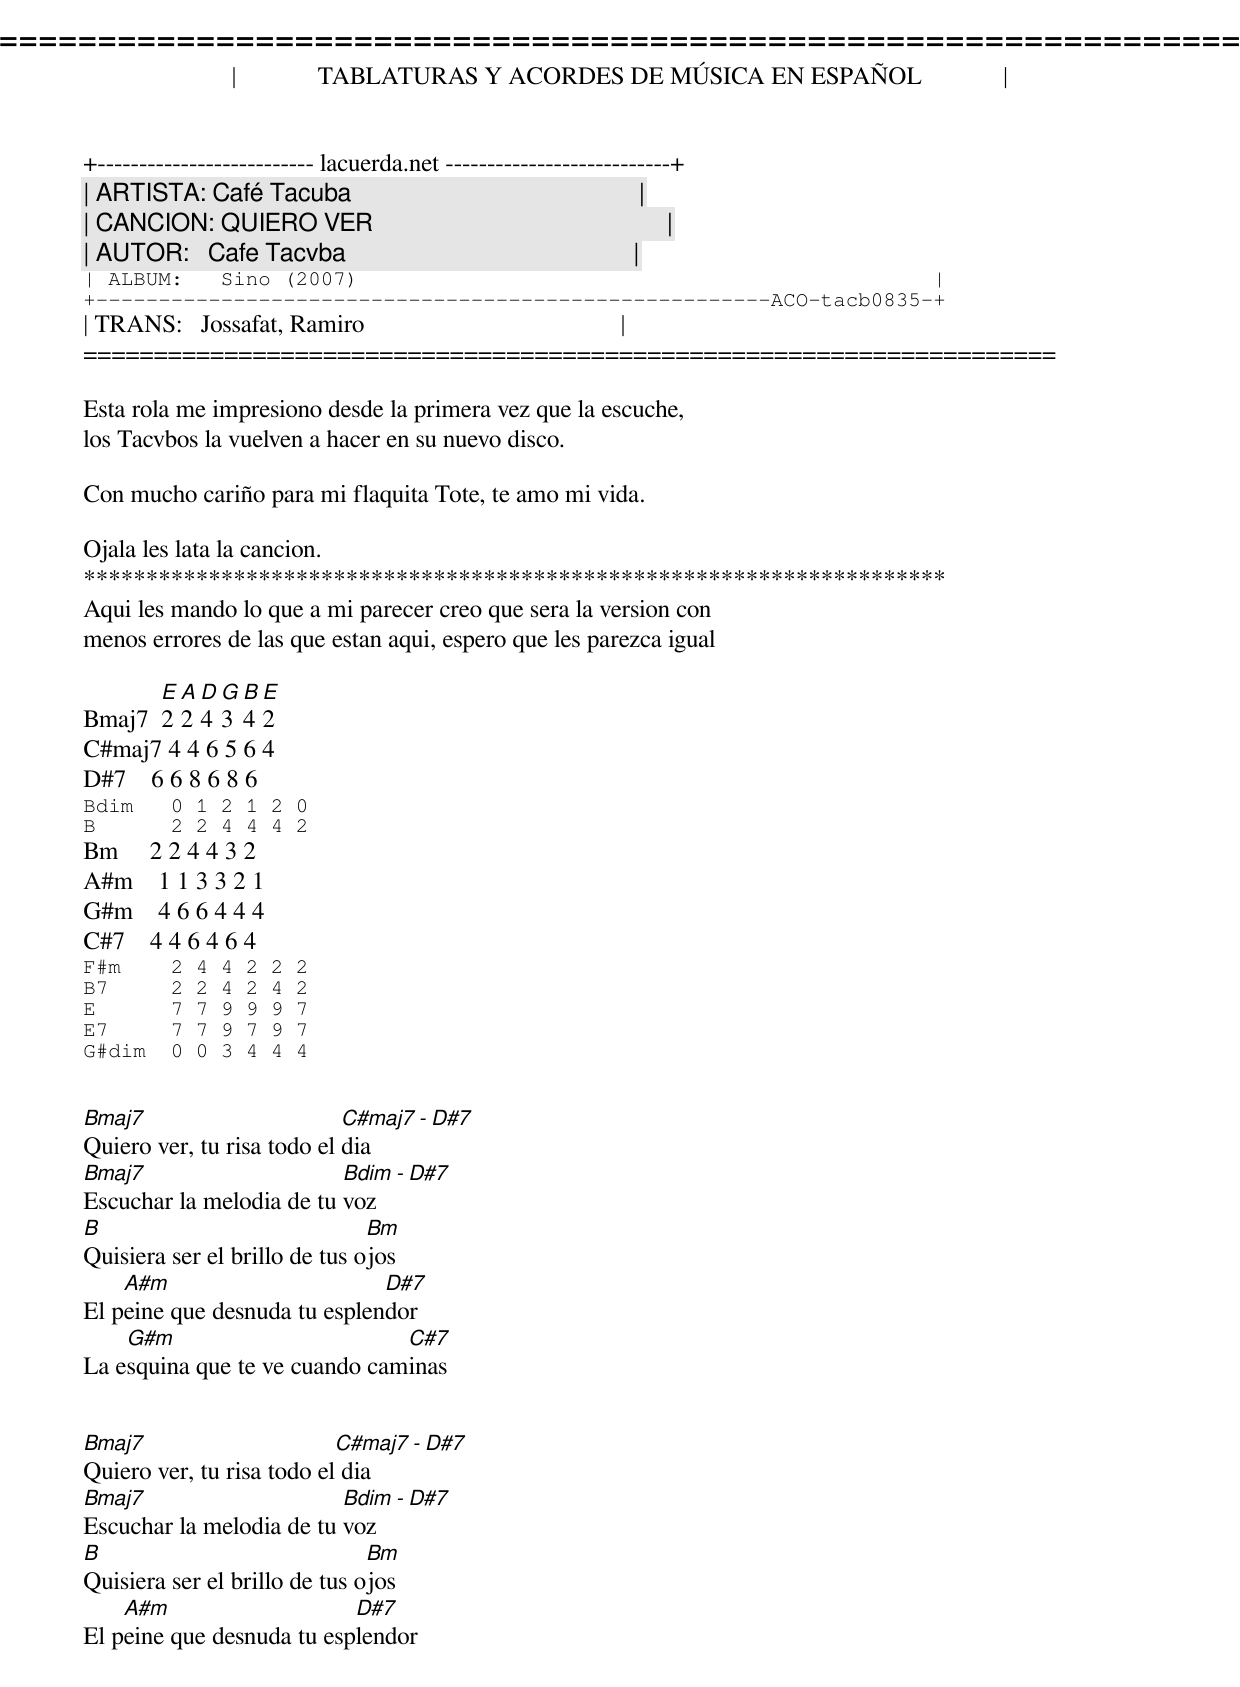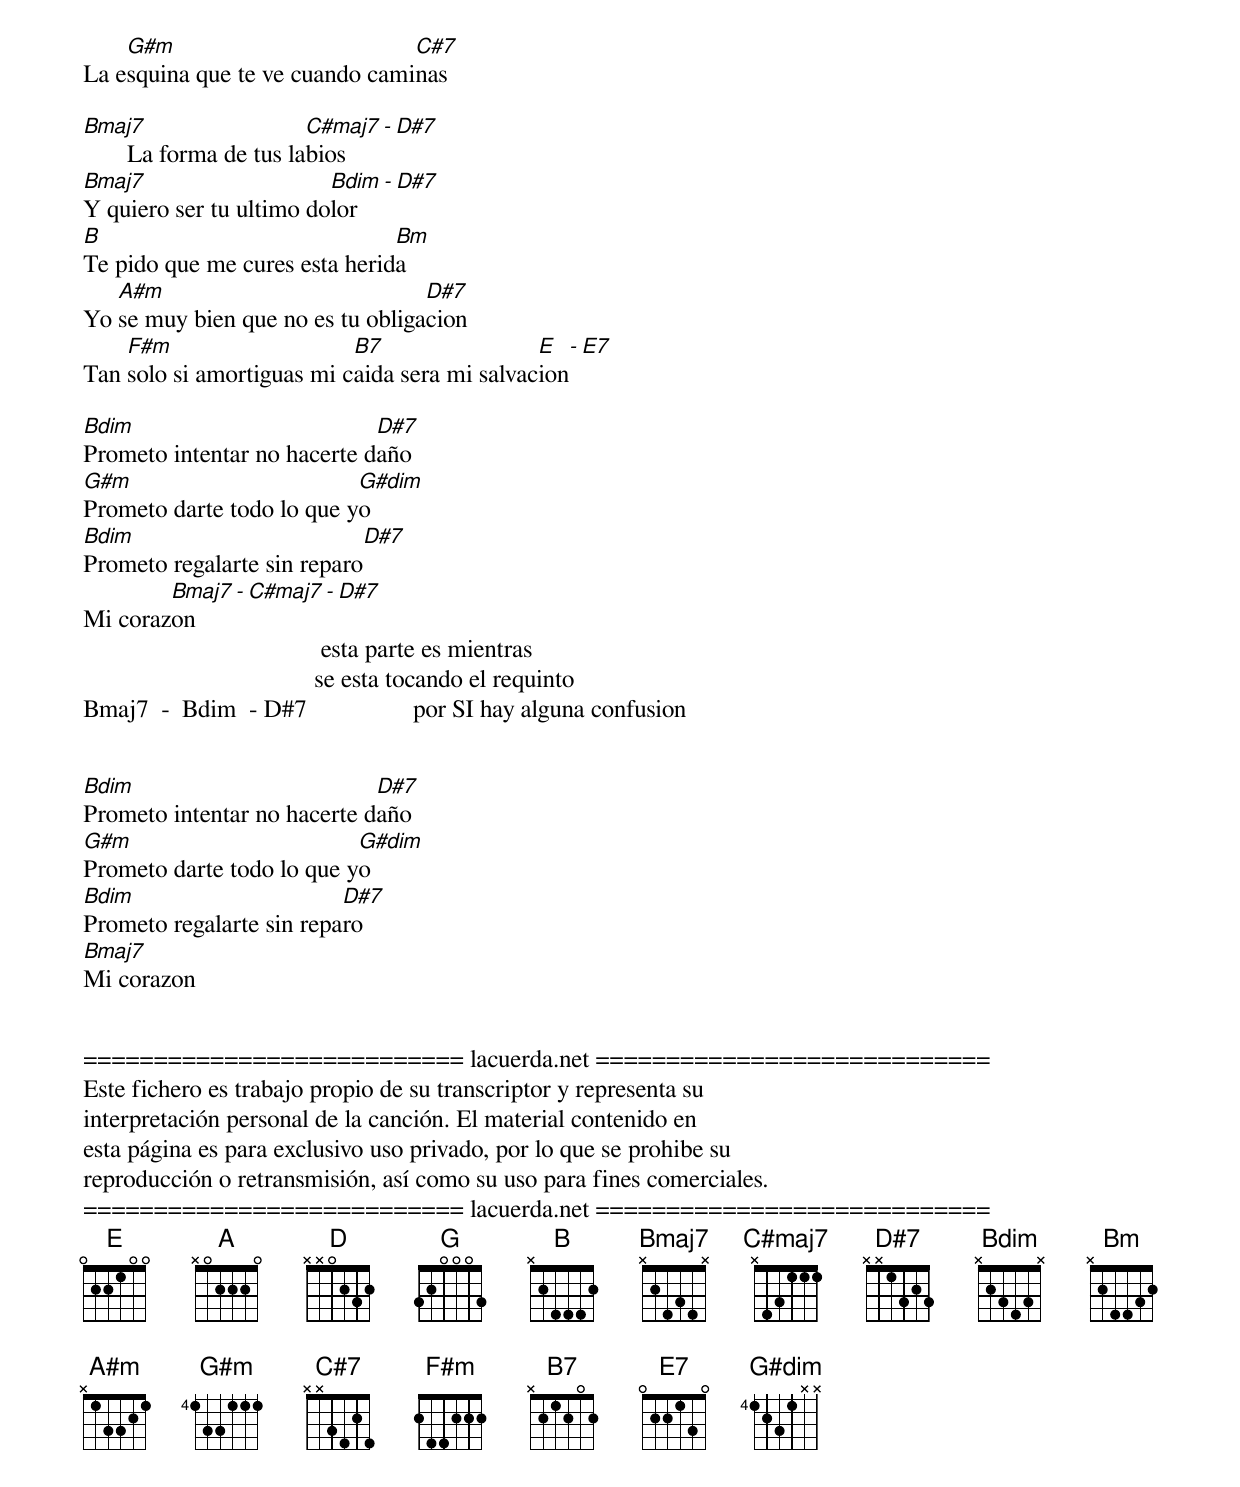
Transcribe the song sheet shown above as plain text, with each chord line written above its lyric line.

=====================================================================
|             TABLATURAS Y ACORDES DE MÚSICA EN ESPAÑOL             |
+-------------------------- lacuerda.net ---------------------------+
| ARTISTA: Café Tacuba                                              |
| CANCION: QUIERO VER                                               |
| AUTOR:   Cafe Tacvba                                              |
| ALBUM:   Sino (2007)                                              |
+------------------------------------------------------ACO-tacb0835-+
| TRANS:   Jossafat, Ramiro                                         |
=====================================================================

Esta rola me impresiono desde la primera vez que la escuche,
los Tacvbos la vuelven a hacer en su nuevo disco.

Con mucho cariño para mi flaquita Tote, te amo mi vida.

Ojala les lata la cancion.
*********************************************************************
Aqui les mando lo que a mi parecer creo que sera la version con
menos errores de las que estan aqui, espero que les parezca igual

       E A D G B E
Bmaj7  2 2 4 3 4 2
C#maj7 4 4 6 5 6 4
D#7    6 6 8 6 8 6
Bdim   0 1 2 1 2 0
B      2 2 4 4 4 2
Bm     2 2 4 4 3 2
A#m    1 1 3 3 2 1
G#m    4 6 6 4 4 4
C#7    4 4 6 4 6 4
F#m    2 4 4 2 2 2
B7     2 2 4 2 4 2
E      7 7 9 9 9 7
E7     7 7 9 7 9 7
G#dim  0 0 3 4 4 4


Bmaj7                       C#maj7 - D#7
Quiero ver, tu risa todo el dia
Bmaj7                     Bdim - D#7
Escuchar la melodia de tu voz
B                              Bm
Quisiera ser el brillo de tus ojos
    A#m                       D#7
El peine que desnuda tu esplendor
    G#m                        C#7
La esquina que te ve cuando caminas


Bmaj7                      C#maj7 - D#7
Quiero ver, tu risa todo el dia
Bmaj7                     Bdim - D#7
Escuchar la melodia de tu voz
B                              Bm
Quisiera ser el brillo de tus ojos
    A#m                    D#7
El peine que desnuda tu esplendor
    G#m                         C#7
La esquina que te ve cuando caminas

Bmaj7                    C#maj7 - D#7
       La forma de tus labios
Bmaj7                    Bdim - D#7
Y quiero ser tu ultimo dolor
B                              Bm
Te pido que me cures esta herida
   A#m                            D#7
Yo se muy bien que no es tu obligacion
    F#m                    B7                 E  - E7
Tan solo si amortiguas mi caida sera mi salvacion

Bdim                         D#7
Prometo intentar no hacerte daño
G#m                        G#dim
Prometo darte todo lo que yo
Bdim                         D#7
Prometo regalarte sin reparo
        Bmaj7  -   C#maj7  -  D#7
Mi corazon
                                      esta parte es mientras
                                     se esta tocando el requinto
Bmaj7  -  Bdim  - D#7                 por SI hay alguna confusion


Bdim                         D#7
Prometo intentar no hacerte daño
G#m                        G#dim
Prometo darte todo lo que yo
Bdim                      D#7
Prometo regalarte sin reparo
Bmaj7
Mi corazon


=========================== lacuerda.net ============================
Este fichero es trabajo propio de su transcriptor y representa su
interpretación personal de la canción. El material contenido en
esta página es para exclusivo uso privado, por lo que se prohibe su
reproducción o retransmisión, así como su uso para fines comerciales.
=========================== lacuerda.net ============================
